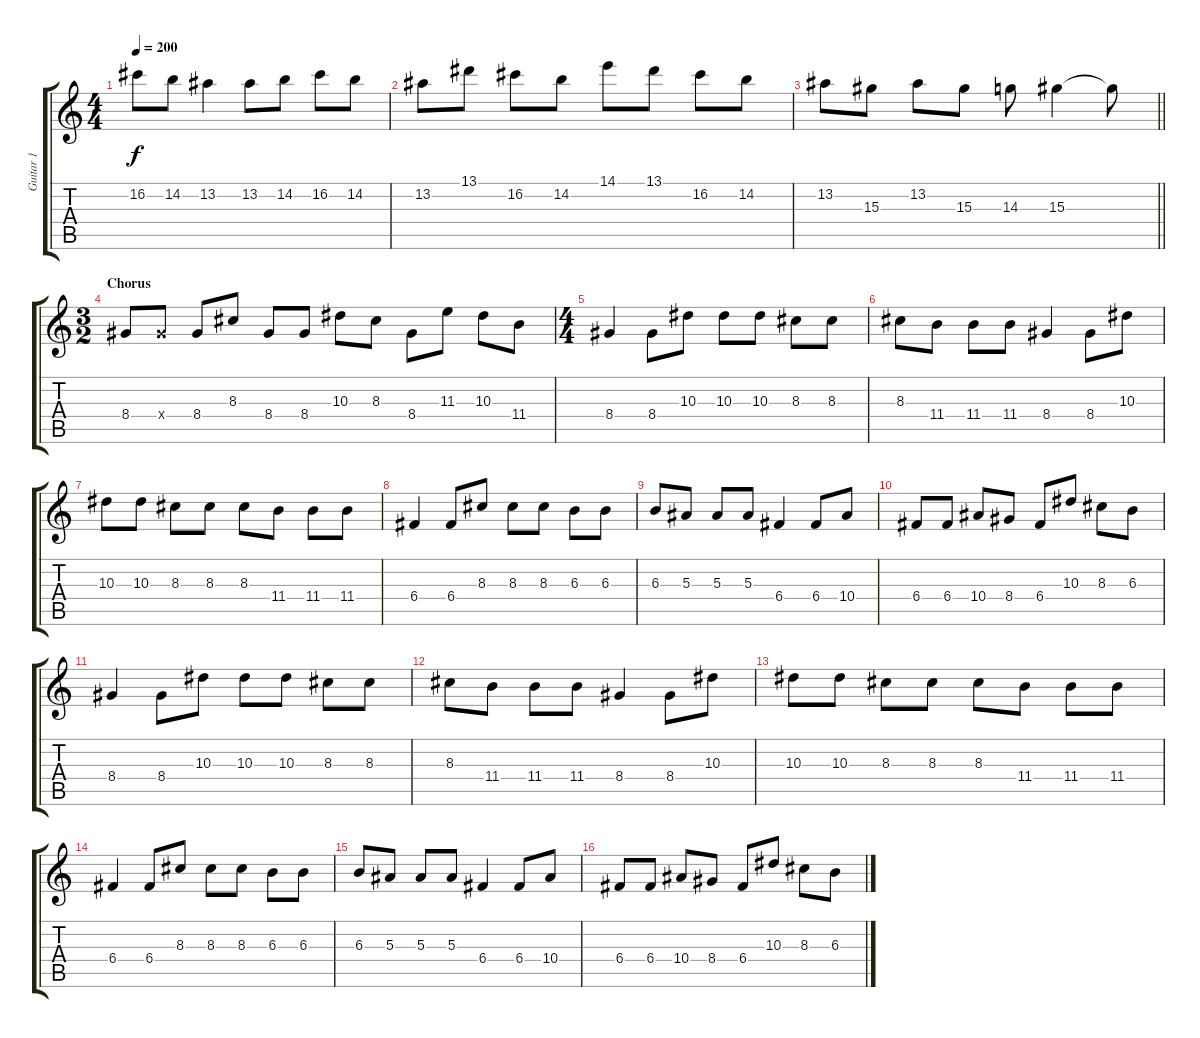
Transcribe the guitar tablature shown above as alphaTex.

\track ("Guitar 1" "Guitar 1") {instrument distortionguitar}
\staff {score tabs}
\tuning (D4 A3 F3 C3 G2 D2) {hide}
\ts (4 4)
\tempo 200
\clef g2
\ks c
16.2.8{dy f} 14.2.8 13.2.4 13.2.8 14.2.8 16.2.8 14.2.8 |
13.2.8 13.1.8 16.2.8 14.2.8 14.1.8 13.1.8 16.2.8 14.2.8 |
\barLineRight lightlight
13.2.8 15.3.8 13.2.8 15.3.8 14.3.8 15.3.4 15.3{t}.8 |
\ts (3 2)
\section ("" "Chorus")
8.4.8 8.4{x}.8 8.4.8 8.3.8 8.4.8 8.4.8 10.3.8 8.3.8 8.4.8 11.3.8 10.3.8 11.4.8 |
\ts (4 4)
8.4.4 8.4.8 10.3.8 10.3.8 10.3.8 8.3.8 8.3.8 |
8.3.8 11.4.8 11.4.8 11.4.8 8.4.4 8.4.8 10.3.8 |
10.3.8 10.3.8 8.3.8 8.3.8 8.3.8 11.4.8 11.4.8 11.4.8 |
6.4.4 6.4.8 8.3.8 8.3.8 8.3.8 6.3.8 6.3.8 |
6.3.8 5.3.8 5.3.8 5.3.8 6.4.4 6.4.8 10.4.8 |
6.4.8 6.4.8 10.4.8 8.4.8 6.4.8 10.3.8 8.3.8 6.3.8 |
8.4.4 8.4.8 10.3.8 10.3.8 10.3.8 8.3.8 8.3.8 |
8.3.8 11.4.8 11.4.8 11.4.8 8.4.4 8.4.8 10.3.8 |
10.3.8 10.3.8 8.3.8 8.3.8 8.3.8 11.4.8 11.4.8 11.4.8 |
6.4.4 6.4.8 8.3.8 8.3.8 8.3.8 6.3.8 6.3.8 |
6.3.8 5.3.8 5.3.8 5.3.8 6.4.4 6.4.8 10.4.8 |
6.4.8 6.4.8 10.4.8 8.4.8 6.4.8 10.3.8 8.3.8 6.3.8
